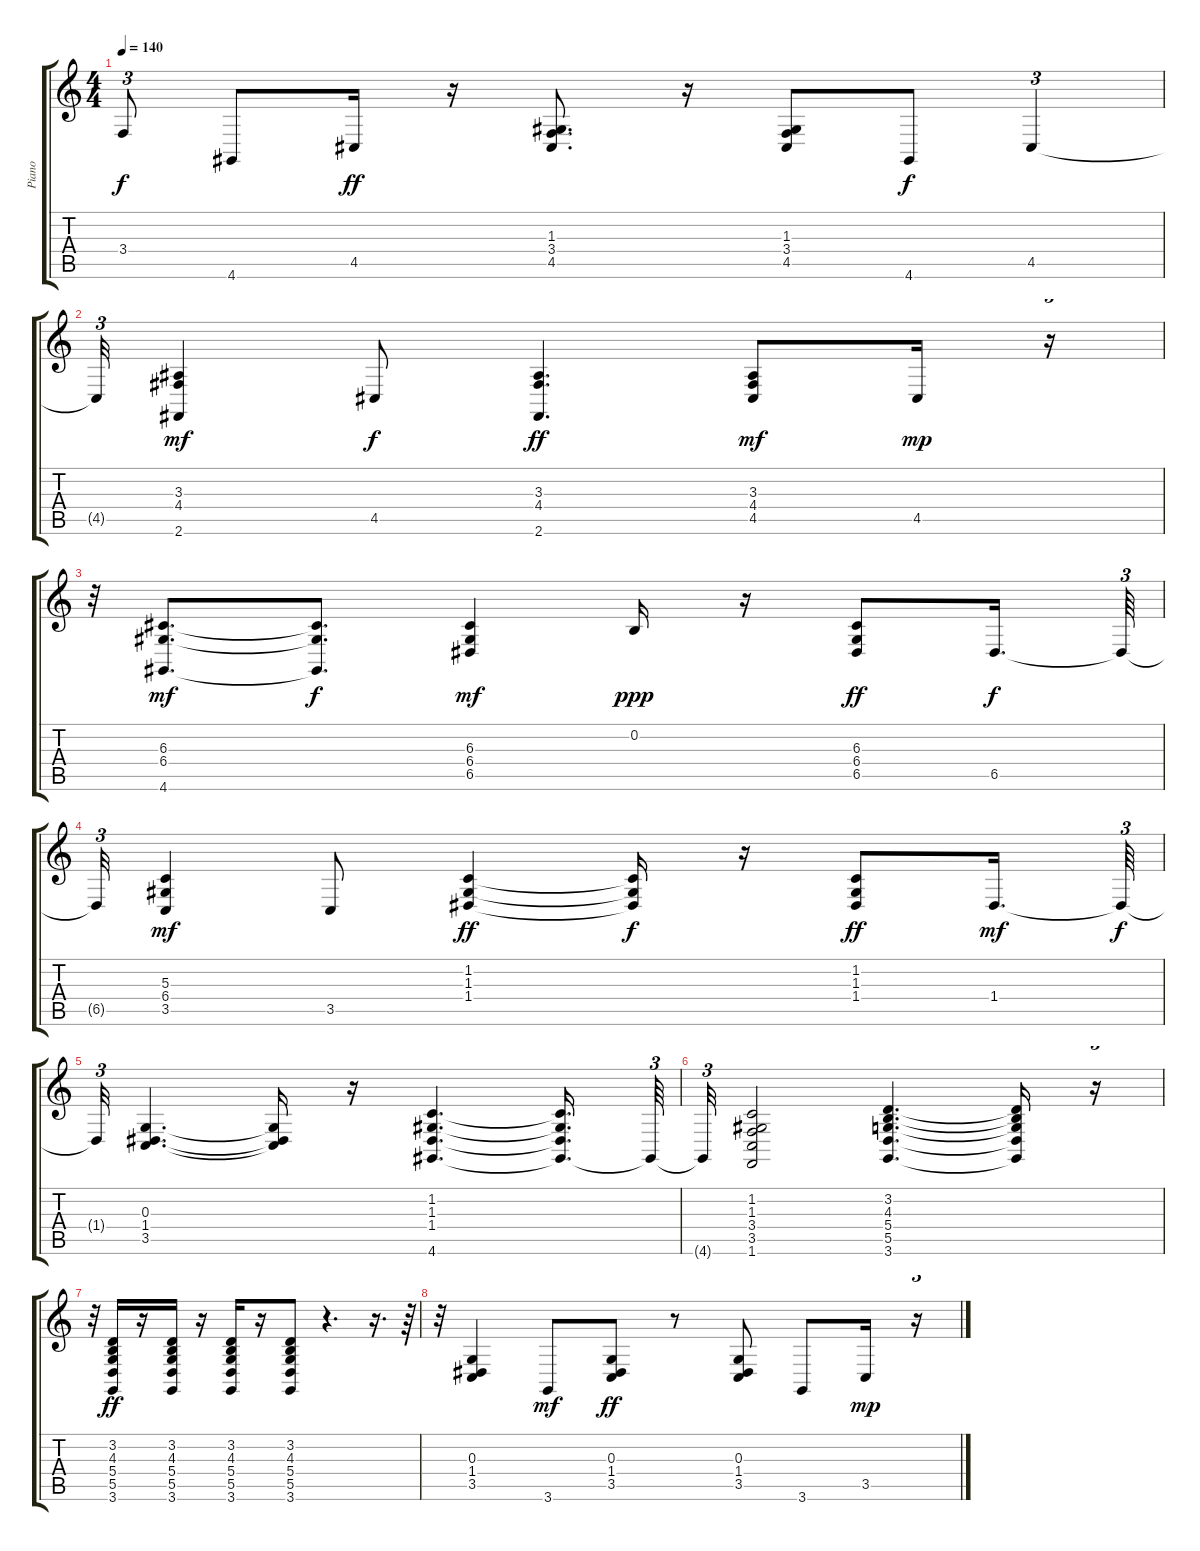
\track ("Piano" "Piano") {instrument tangoaccordion}
\staff {score tabs}
\tuning (E4 B3 G3 D3 A2 E2) {hide}
\ts (4 4)
\tempo 140
\clef g2
\ks c
3.4{t}.8{tu (3 2) dy f} 4.6.8 4.5.16{dy ff} r.16 (1.3 3.4 4.5).8{d} r.16 (1.3 3.4 4.5).8 4.6.8{dy f} 4.5.4{tu (3 2)} |
4.5{t}.32{tu (3 2)} (3.3 4.4 2.6).4{dy mf} 4.5.8{dy f} (3.3 4.4 2.6).4{d dy ff} (3.3 4.4 4.5).8{dy mf} 4.5.16{dy mp} r.16{tu (3 2)} |
r.32{tu (3 2)} (6.3 6.4 4.6).8{d dy mf} (6.3{t} 6.4{t} 4.6{t}).8{d dy f} (6.3 6.4 6.5).4{dy mf} 0.2.16{dy ppp} r.16 (6.3 6.4 6.5).8{dy ff} 6.5.16{d dy f} 6.5{t}.64{tu (3 2)} |
6.5{t}.32{tu (3 2)} (5.3 6.4 3.5).4{dy mf} 3.5.8 (1.2 1.3 1.4).4{dy ff} (1.2{t} 1.3{t} 1.4{t}).16{dy f} r.16 (1.2 1.3 1.4).8{dy ff} 1.4.16{d dy mf} 1.4{t}.64{tu (3 2) dy f} |
1.4{t}.32{tu (3 2)} (0.3 1.4 3.5).4{d} (0.3{t} 1.4{t} 3.5{t}).16 r.16 (1.2 1.3 1.4 4.6).4{d} (1.2{t} 1.3{t} 1.4{t} 4.6{t}).16{d} 4.6{t}.64{tu (3 2)} |
4.6{t}.32{tu (3 2)} (1.2 1.3 3.4 3.5 1.6).2 (3.2 4.3 5.4 5.5 3.6).4{d} (3.2{t} 4.3{t} 5.4{t} 5.5{t} 3.6{t}).16 r.16{tu (3 2)} |
r.32{tu (3 2)} (3.2 4.3 5.4 5.5 3.6).16{dy ff} r.16 (3.2 4.3 5.4 5.5 3.6).16 r.16 (3.2 4.3 5.4 5.5 3.6).16 r.16 (3.2 4.3 5.4 5.5 3.6).8 r.4{d} r.16{d} r.64{tu (3 2)} |
r.32{tu (3 2)} (0.3 1.4 3.5).4 3.6.8{dy mf} (0.3 1.4 3.5).8{dy ff} r.8 (0.3 1.4 3.5).8 3.6.8 3.5.16{dy mp} r.16{tu (3 2)}
